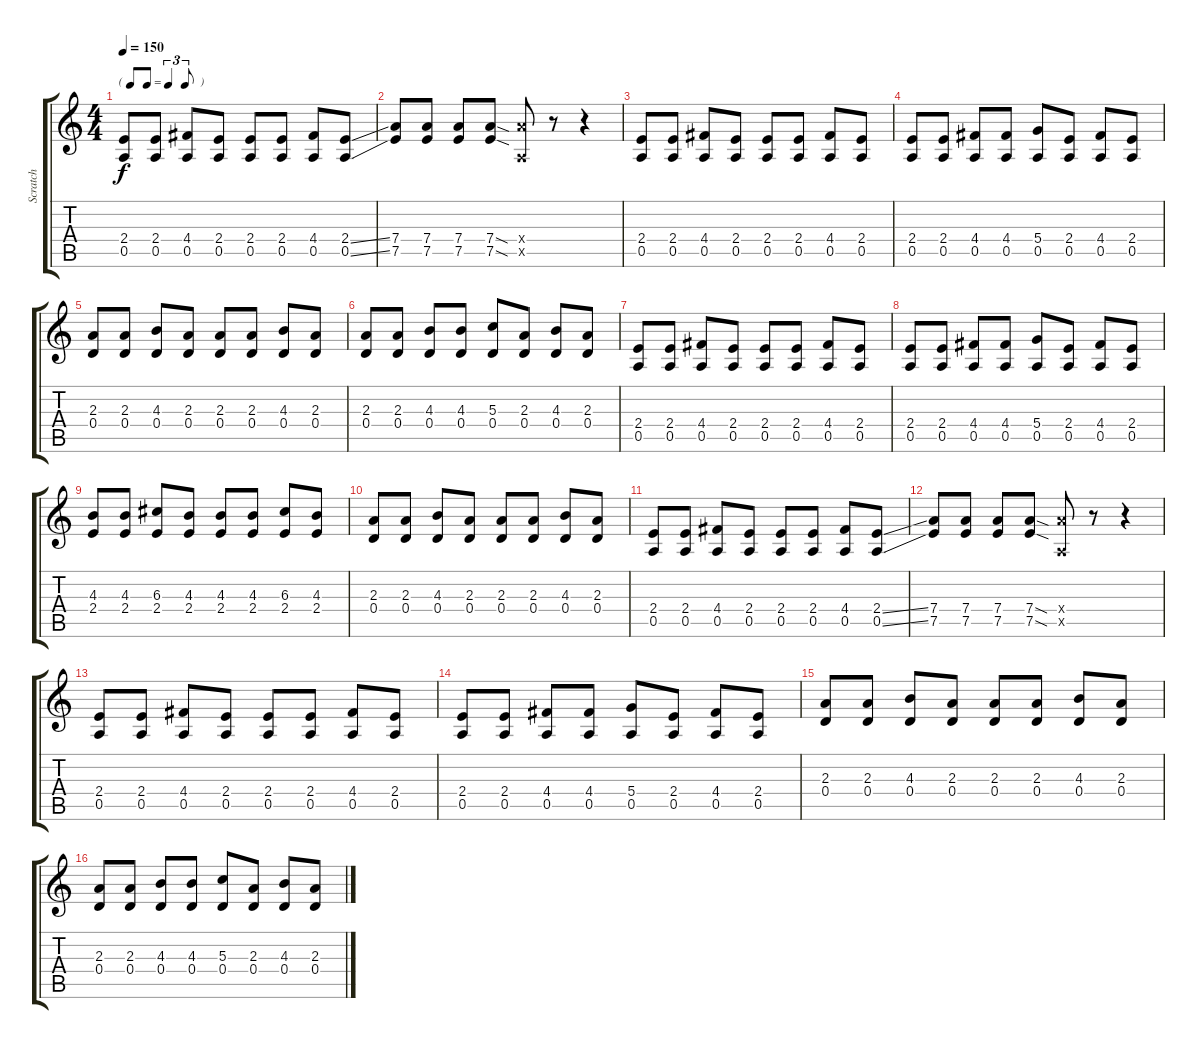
\track ("Scratch" "Scratch") {instrument electricguitarmuted}
\staff {score tabs}
\tuning (E4 B3 G3 D3 A2 E2) {hide}
\ts (4 4)
\tf triplet8th
\tempo 150
\clef g2
\ks c
(2.4 0.5).8{dy f} (2.4 0.5).8 (4.4 0.5).8 (2.4 0.5).8 (2.4 0.5).8 (2.4 0.5).8 (4.4 0.5).8 (2.4{ss} 0.5{ss}).8 |
(7.4 7.5).8 (7.4 7.5).8 (7.4 7.5).8 (7.4{sod} 7.5{sod}).8 (7.4{x} 0.5{x}).8 r.8 r.4 |
(2.4 0.5).8 (2.4 0.5).8 (4.4 0.5).8 (2.4 0.5).8 (2.4 0.5).8 (2.4 0.5).8 (4.4 0.5).8 (2.4 0.5).8 |
(2.4 0.5).8 (2.4 0.5).8 (4.4 0.5).8 (4.4 0.5).8 (5.4 0.5).8 (2.4 0.5).8 (4.4 0.5).8 (2.4 0.5).8 |
(2.3 0.4).8 (2.3 0.4).8 (4.3 0.4).8 (2.3 0.4).8 (2.3 0.4).8 (2.3 0.4).8 (4.3 0.4).8 (2.3 0.4).8 |
(2.3 0.4).8 (2.3 0.4).8 (4.3 0.4).8 (4.3 0.4).8 (5.3 0.4).8 (2.3 0.4).8 (4.3 0.4).8 (2.3 0.4).8 |
(2.4 0.5).8 (2.4 0.5).8 (4.4 0.5).8 (2.4 0.5).8 (2.4 0.5).8 (2.4 0.5).8 (4.4 0.5).8 (2.4 0.5).8 |
(2.4 0.5).8 (2.4 0.5).8 (4.4 0.5).8 (4.4 0.5).8 (5.4 0.5).8 (2.4 0.5).8 (4.4 0.5).8 (2.4 0.5).8 |
(4.3 2.4).8 (4.3 2.4).8 (6.3 2.4).8 (4.3 2.4).8 (4.3 2.4).8 (4.3 2.4).8 (6.3 2.4).8 (4.3 2.4).8 |
(2.3 0.4).8 (2.3 0.4).8 (4.3 0.4).8 (2.3 0.4).8 (2.3 0.4).8 (2.3 0.4).8 (4.3 0.4).8 (2.3 0.4).8 |
(2.4 0.5).8 (2.4 0.5).8 (4.4 0.5).8 (2.4 0.5).8 (2.4 0.5).8 (2.4 0.5).8 (4.4 0.5).8 (2.4{ss} 0.5{ss}).8 |
(7.4 7.5).8 (7.4 7.5).8 (7.4 7.5).8 (7.4{sod} 7.5{sod}).8 (7.4{x} 0.5{x}).8 r.8 r.4 |
(2.4 0.5).8 (2.4 0.5).8 (4.4 0.5).8 (2.4 0.5).8 (2.4 0.5).8 (2.4 0.5).8 (4.4 0.5).8 (2.4 0.5).8 |
(2.4 0.5).8 (2.4 0.5).8 (4.4 0.5).8 (4.4 0.5).8 (5.4 0.5).8 (2.4 0.5).8 (4.4 0.5).8 (2.4 0.5).8 |
(2.3 0.4).8 (2.3 0.4).8 (4.3 0.4).8 (2.3 0.4).8 (2.3 0.4).8 (2.3 0.4).8 (4.3 0.4).8 (2.3 0.4).8 |
(2.3 0.4).8 (2.3 0.4).8 (4.3 0.4).8 (4.3 0.4).8 (5.3 0.4).8 (2.3 0.4).8 (4.3 0.4).8 (2.3 0.4).8
